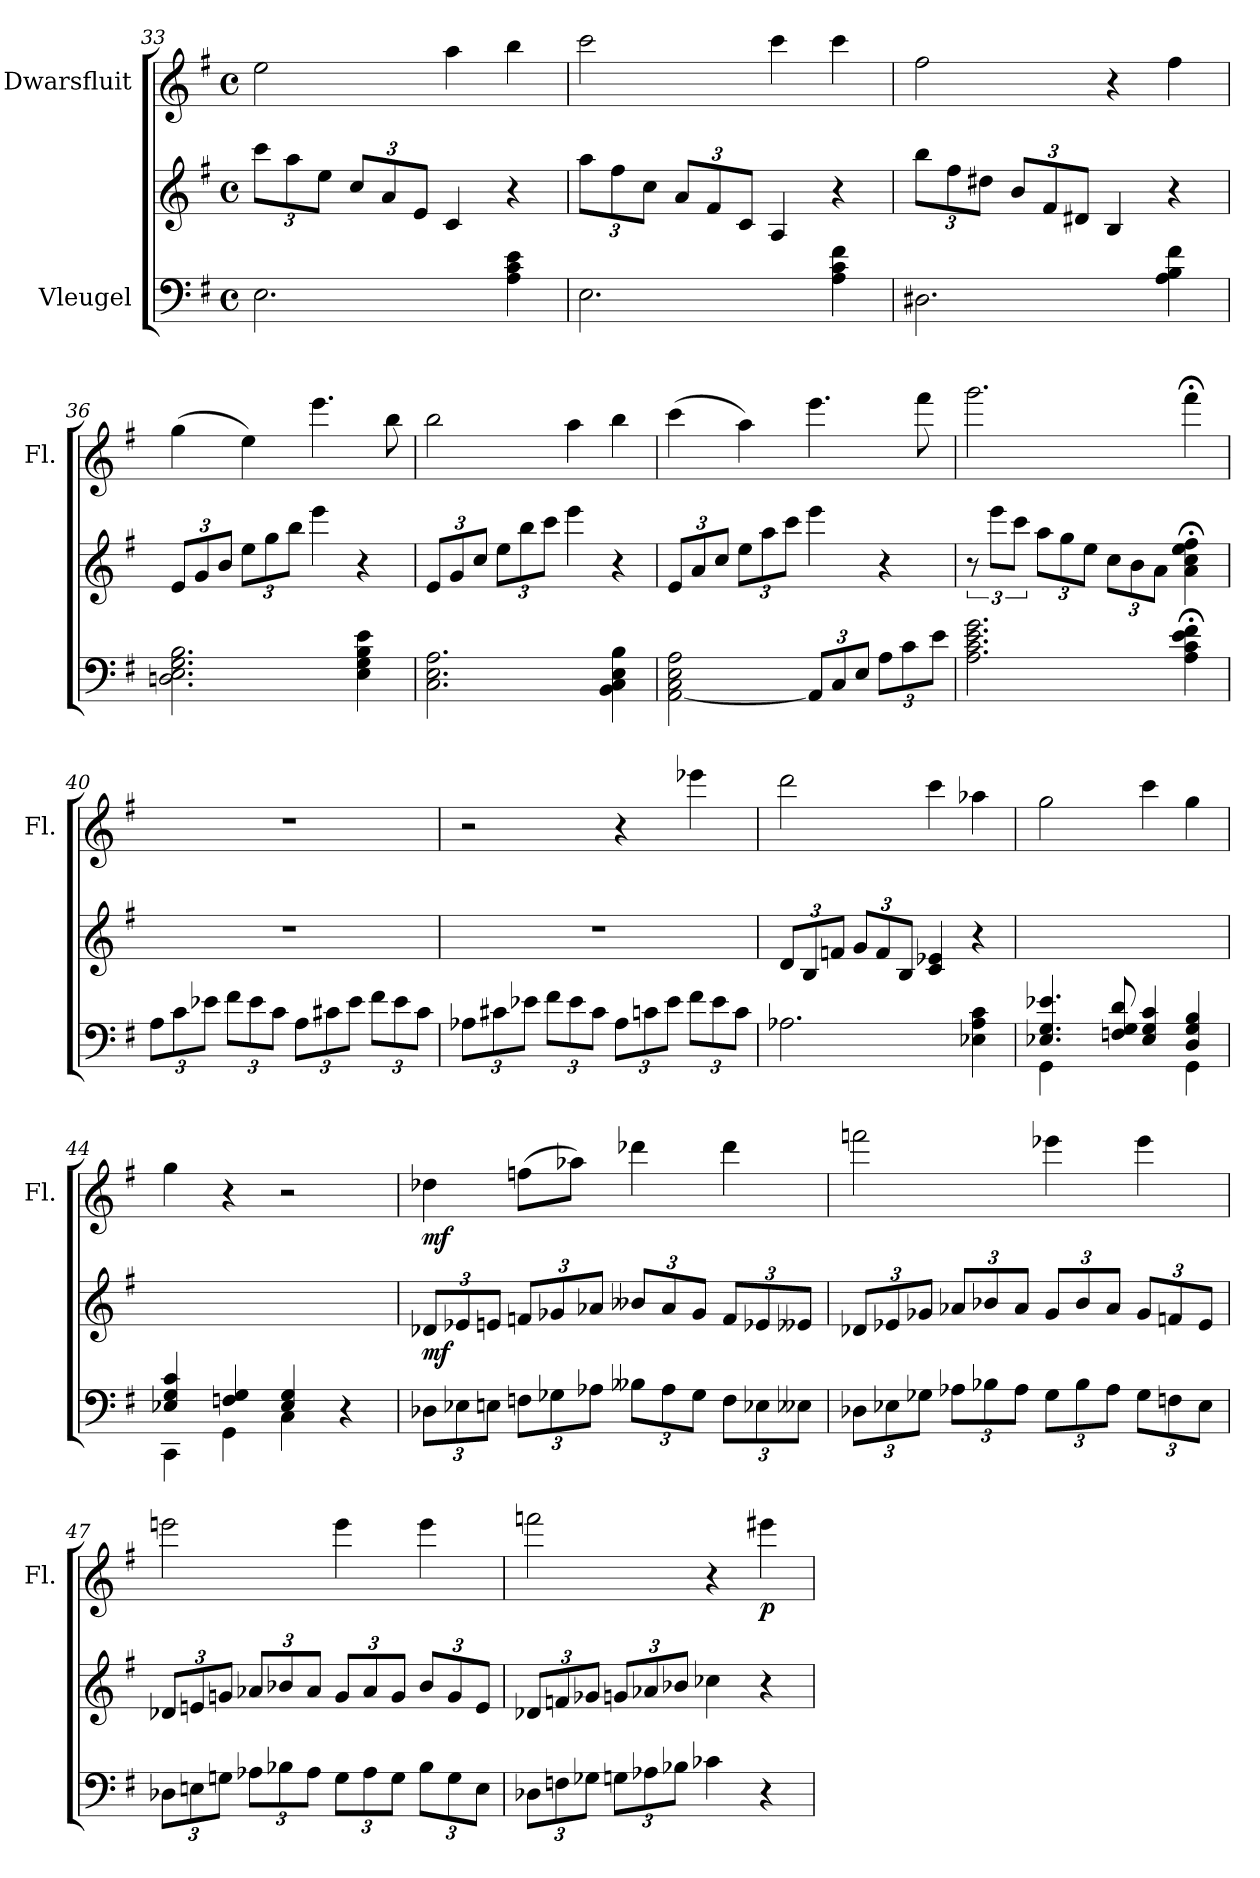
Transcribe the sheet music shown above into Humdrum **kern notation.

**kern	**kern	**dynam	**kern	**dynam
*part2	*part2	*part2	*part1	*part1
*staff3	*staff2	*staff2/3	*staff1	*staff1
*I"Vleugel	*	*	*I"Dwarsfluit	*
*	*	*	*I'Fl.	*
*clefF4	*clefG2	*	*clefG2	*
*k[f#]	*k[f#]	*	*k[f#]	*
*M4/4	*M4/4	*	*M4/4	*
*met(c)	*met(c)	*	*met(c)	*
*	*Xbrackettup	*	*	*
=33	=33	=33	=33	=33
2.E\	12ccc\L	.	2ee\	.
.	12aa\	.	.	.
.	12ee\J	.	.	.
.	12cc/L	.	.	.
.	12a/	.	.	.
.	12e/J	.	.	.
.	4c/	.	4aa\	.
4A\ 4c\ 4e\	4r	.	4bb\	.
!!LO:LB:g=z
=34	=34	=34	=34	=34
2.E\	12aa\L	.	2ccc\	.
.	12ff#\	.	.	.
.	12cc\J	.	.	.
.	12a/L	.	.	.
.	12f#/	.	.	.
.	12c/J	.	.	.
.	4A/	.	4ccc\	.
4A\ 4c\ 4f#\	4r	.	4ccc\	.
=35	=35	=35	=35	=35
2.D#X\	12bb\L	.	2ff#\	.
.	12ff#\	.	.	.
.	12dd#X\J	.	.	.
.	12b/L	.	.	.
.	12f#/	.	.	.
.	12d#X/J	.	.	.
.	4B/	.	4r	.
4A\ 4B\ 4f#\	4r	.	4ff#\	.
=36	=36	=36	=36	=36
2.Dn\ 2.E\ 2.G\ 2.B\	12e/L	.	(4gg\	.
.	12g/	.	.	.
.	12b/J	.	.	.
.	12ee\L	.	4ee\)	.
.	12gg\	.	.	.
.	12bb\J	.	.	.
.	4eee\	.	4.eee\	.
4E\ 4G\ 4B\ 4e\	4r	.	.	.
.	.	.	8bb\	.
=37	=37	=37	=37	=37
2.C\ 2.E\ 2.A\	12e/L	.	2bb\	.
.	12g/	.	.	.
.	12cc/J	.	.	.
.	12ee\L	.	.	.
.	12bb\	.	.	.
.	12ccc\J	.	.	.
.	4eee\	.	4aa\	.
4BB\ 4C\ 4E\ 4B\	4r	.	4bb\	.
!!LO:PB:g=z
=38	=38	=38	=38	=38
[2AA\ 2C\ 2E\ 2A\	12e/L	.	(4ccc\	.
.	12a/	.	.	.
.	12cc/J	.	.	.
.	12ee\L	.	4aa\)	.
.	12aa\	.	.	.
.	12ccc\J	.	.	.
*Xbrackettup	*	*	*	*
12AA/L]	4eee\	.	4.eee\	.
12C/	.	.	.	.
12E/J	.	.	.	.
12A\L	4r	.	.	.
12c\	.	.	.	.
.	.	.	8fff#\	.
12e\J	.	.	.	.
=39	=39	=39	=39	=39
*	*brackettup	*	*	*
2.A\ 2.c\ 2.e\ 2.g\	12r	.	2.ggg\	.
.	12eee\L	.	.	.
.	12ccc\J	.	.	.
*	*Xbrackettup	*	*	*
.	12aa\L	.	.	.
.	12gg\	.	.	.
.	12ee\J	.	.	.
.	12cc\L	.	.	.
.	12b\	.	.	.
.	12a\J	.	.	.
*	*	*	*MM30	*
4A\;< 4c\;< 4e\;< 4f#\;<	4a\;< 4cc\;< 4ee\;< 4ff#\;<	.	4fff#;<\	.
=40	=40	=40	=40	=40
*	*	*	*MM80	*
12A\L	1r	.	1r	.
12c\	.	.	.	.
12e-X\J	.	.	.	.
12f#\L	.	.	.	.
12e-\	.	.	.	.
12c\J	.	.	.	.
12A\L	.	.	.	.
12c#X\	.	.	.	.
12e-\J	.	.	.	.
12f#\L	.	.	.	.
12e-\	.	.	.	.
12c#\J	.	.	.	.
!!LO:LB:g=z
=41	=41	=41	=41	=41
12A-X\L	1r	.	2r	.
12c#X\	.	.	.	.
12e-X\J	.	.	.	.
12f#\L	.	.	.	.
12e-\	.	.	.	.
12c#\J	.	.	.	.
12A-\L	.	.	4r	.
12cn\	.	.	.	.
12e-\J	.	.	.	.
12f#\L	.	.	4eee-X\	.
12e-\	.	.	.	.
12c\J	.	.	.	.
=42	=42	=42	=42	=42
2.A-X\	12d/L	.	2ddd\	.
.	12B/	.	.	.
.	12fn/J	.	.	.
.	12g/L	.	.	.
.	12f/	.	.	.
.	12B/J	.	.	.
.	4c/ 4e-X/	.	4ccc\	.
4E-X\ 4A-\ 4c\	4r	.	4aa-X\	.
=43	=43	=43	=43	=43
*^	*	*	*	*
4.E-X/ 4.G/ 4.e-X/	4GG\	1ryy	.	2gg\	.
.	2ryy	.	.	.	.
8Fn/ 8G/ 8d/	.	.	.	.	.
4E-/ 4G/ 4c/	.	.	.	4ccc\	.
4D/ 4G/ 4B/	4GG\	.	.	4gg\	.
!!LO:LB:g=z
=44	=44	=44	=44	=44	=44
4E-X/ 4G/ 4c/	4CC\	1ryy	.	4gg\	.
4Fn/ 4G/	4GG\	.	.	4r	.
4E-/ 4G/	4C\	.	.	2r	.
4ryy	4r	.	.	.	.
=45	=45	=45	=45	=45	=45
!	!	!	!LO:DY:b	!	!LO:DY:b
*v	*v	*	*	*	*
12D-X\L	12d-X/L	mf	4dd-X\	mf
12E-X\	12e-X/	.	.	.
12En\J	12en/J	.	.	.
12Fn\L	12fn/L	.	(8ffn\L	.
12G-X\	12g-X/	.	.	.
.	.	.	8aa-X\J)	.
12A-X\J	12a-X/J	.	.	.
12B--X\L	12b--X/L	.	4ddd-X\	.
12A-\	12a-/	.	.	.
12G-\J	12g-/J	.	.	.
12F\L	12f/L	.	4ddd-\	.
12E-X\	12e-X/	.	.	.
12E--X\J	12e--X/J	.	.	.
=46	=46	=46	=46	=46
12D-X\L	12d-X/L	.	2fffn\	.
12E-X\	12e-X/	.	.	.
12G-X\J	12g-X/J	.	.	.
12A-X\L	12a-X/L	.	.	.
12B-X\	12b-X/	.	.	.
12A-\J	12a-/J	.	.	.
12G-\L	12g-/L	.	4eee-X\	.
12B-\	12b-/	.	.	.
12A-\J	12a-/J	.	.	.
12G-\L	12g-/L	.	4eee-\	.
12Fn\	12fn/	.	.	.
12E-\J	12e-/J	.	.	.
!!LO:LB:g=z
=47	=47	=47	=47	=47
12D-X\L	12d-X/L	.	2eeen\	.
12En\	12en/	.	.	.
12Gn\J	12gn/J	.	.	.
12A-X\L	12a-X/L	.	.	.
12B-X\	12b-X/	.	.	.
12A-\J	12a-/J	.	.	.
12G\L	12g/L	.	4eee\	.
12A-\	12a-/	.	.	.
12G\J	12g/J	.	.	.
12B-\L	12b-/L	.	4eee\	.
12G\	12g/	.	.	.
12E\J	12e/J	.	.	.
=48	=48	=48	=48	=48
12D-X\L	12d-X/L	.	2fffn\	.
12Fn\	12fn/	.	.	.
12G-X\J	12g-X/J	.	.	.
12Gn\L	12gn/L	.	.	.
12A-X\	12a-X/	.	.	.
12B-X\J	12b-X/J	.	.	.
4c-X\	4cc-X\	.	4r	.
!	!	!	!	!LO:DY:b
4r	4r	.	4eee#X\	p
=	=	=	=	=
*-	*-	*-	*-	*-
